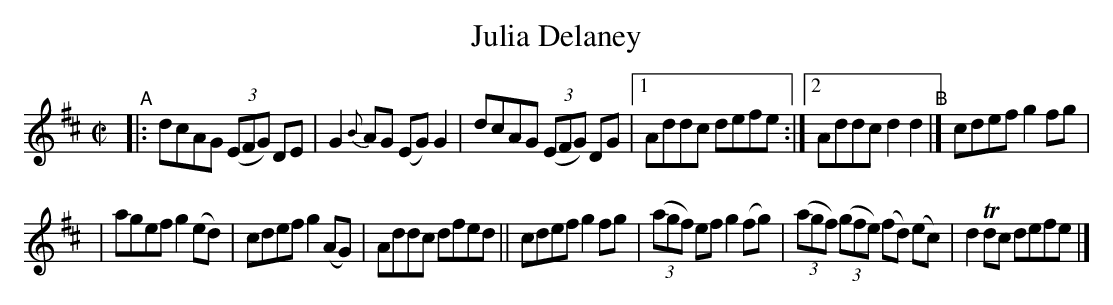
X:1
T: Julia Delaney
M: C|
L: 1/8
K: D
"^A"|:\
dcAG (3(EFG) DE | G2 {B}AG (EG)G2 | dcAG (3(EFG) DG |[1 Addc defe :|[2 Addc d2d2 "^B"|] cdef g2fg |
| agef g2(ed) | cdef g2(AG) | Addc dfed || cdef g2fg |\
(3(agf) ef g2(fg) | (3(agf) (3(gfe) (fd) (ec) | d2Tdc defe |]
